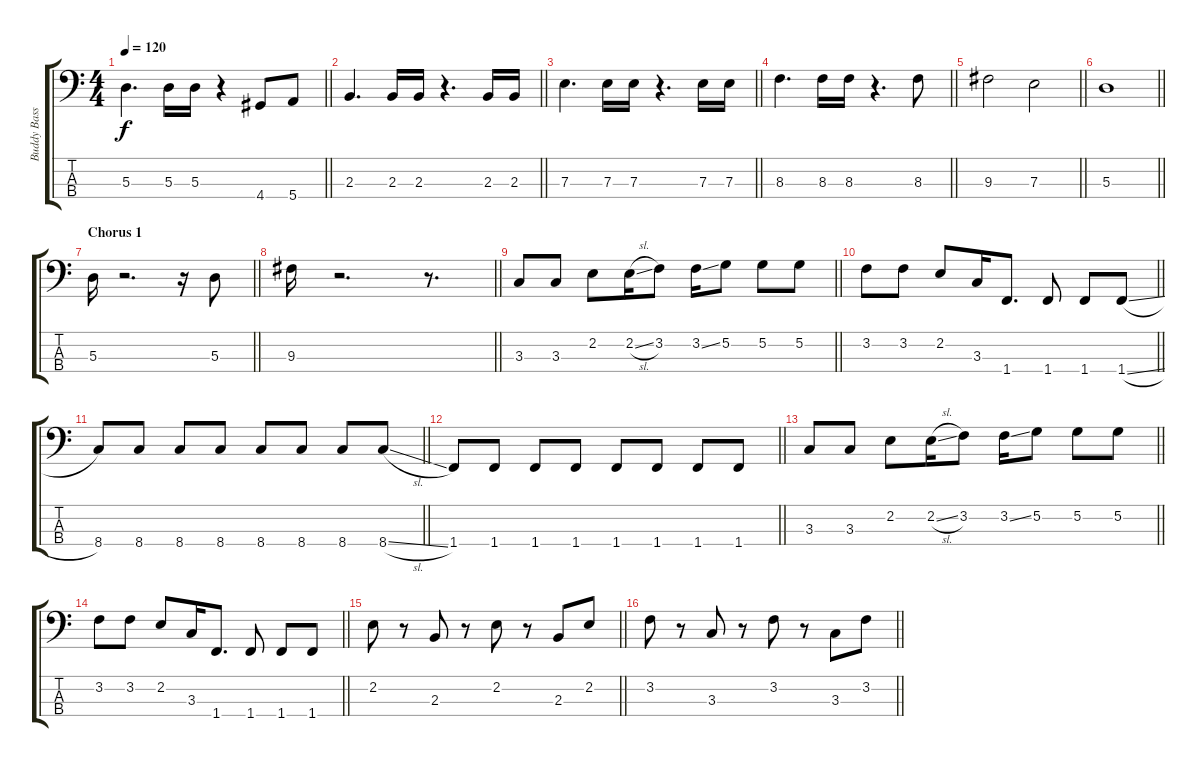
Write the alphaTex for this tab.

\track ("Buddy Bass" "Buddy Bass") {instrument electricbassfinger}
\staff {score tabs}
\tuning (G2 D2 A1 E1) {hide}
\ts (4 4)
\tempo 120
\clef f4
\barLineRight lightlight
\ks c
5.3.4{d dy f} 5.3.16 5.3.16 r.4 4.4.8 5.4.8 |
\barLineRight lightlight
2.3.4{d} 2.3.16 2.3.16 r.4{d} 2.3.16 2.3.16 |
\barLineRight lightlight
7.3.4{d} 7.3.16 7.3.16 r.4{d} 7.3.16 7.3.16 |
\barLineRight lightlight
8.3.4{d} 8.3.16 8.3.16 r.4{d} 8.3.8 |
\barLineRight lightlight
9.3.2 7.3.2 |
\barLineRight lightlight
5.3.1 |
\section ("" "Chorus 1")
\barLineRight lightlight
5.3.16 r.2{d} r.16 5.3.8 |
\barLineRight lightlight
9.3.16 r.2{d} r.8{d} |
\barLineRight lightlight
3.3.8 3.3.8 2.2.8 2.2{sl}.16 3.2.8 3.2{ss}.16 5.2.8 5.2.8 5.2.8 |
\barLineRight lightlight
3.2.8 3.2.8 2.2.8 3.3.16 1.4.8{d} 1.4.8 1.4.8 1.4{sl}.8 |
\barLineRight lightlight
8.4.8 8.4.8 8.4.8 8.4.8 8.4.8 8.4.8 8.4.8 8.4{sl}.8 |
\barLineRight lightlight
1.4.8 1.4.8 1.4.8 1.4.8 1.4.8 1.4.8 1.4.8 1.4.8 |
\barLineRight lightlight
3.3.8 3.3.8 2.2.8 2.2{sl}.16 3.2.8 3.2{ss}.16 5.2.8 5.2.8 5.2.8 |
\barLineRight lightlight
3.2.8 3.2.8 2.2.8 3.3.16 1.4.8{d} 1.4.8 1.4.8 1.4.8 |
\barLineRight lightlight
2.2.8 r.8 2.3.8 r.8 2.2.8 r.8 2.3.8 2.2.8 |
\barLineRight lightlight
3.2.8 r.8 3.3.8 r.8 3.2.8 r.8 3.3.8 3.2.8
